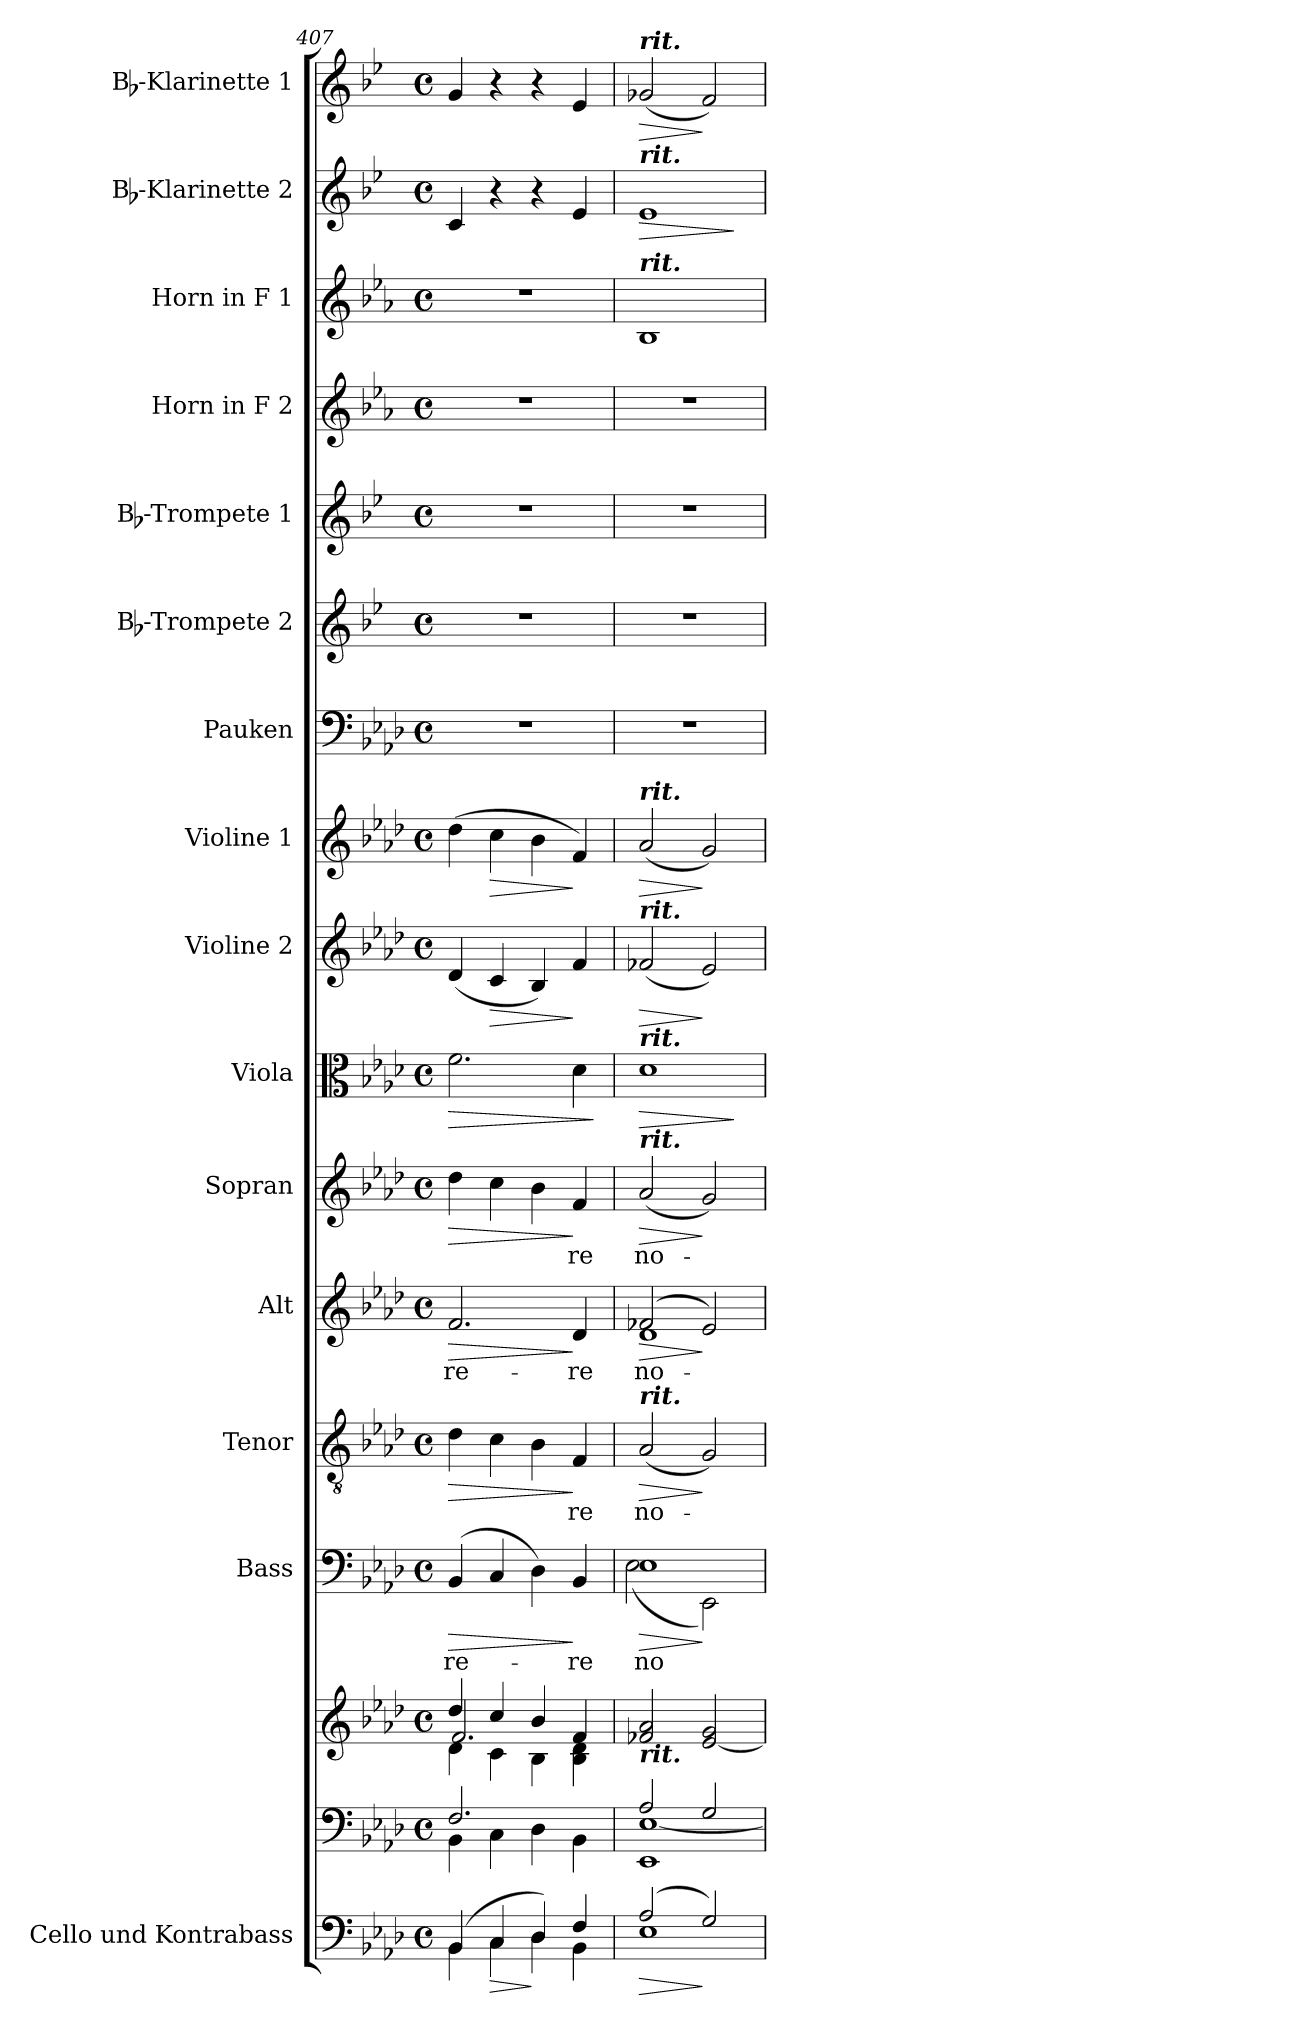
**kern	**dynam	**kern	**kern	**kern	**text	**dynam	**kern	**text	**dynam	**kern	**text	**dynam	**kern	**text	**dynam	**kern	**dynam	**kern	**dynam	**kern	**dynam	**kern	**kern	**kern	**kern	**kern	**kern	**dynam	**kern	**dynam
*part16	*part16	*part15	*part15	*part14	*part14	*part14	*part13	*part13	*part13	*part12	*part12	*part12	*part11	*part11	*part11	*part10	*part10	*part9	*part9	*part8	*part8	*part7	*part6	*part5	*part4	*part3	*part2	*part2	*part1	*part1
*staff17	*staff17	*staff16	*staff15	*staff14	*staff14	*staff14	*staff13	*staff13	*staff13	*staff12	*staff12	*staff12	*staff11	*staff11	*staff11	*staff10	*staff10	*staff9	*staff9	*staff8	*staff8	*staff7	*staff6	*staff5	*staff4	*staff3	*staff2	*staff2	*staff1	*staff1
*I"Cello und Kontrabass	*	*	*	*I"Bass	*	*	*I"Tenor	*	*	*I"Alt	*	*	*I"Sopran	*	*	*I"Viola	*	*I"Violine 2	*	*I"Violine 1	*	*I"Pauken	*I"Bb-Trompete 2	*I"Bb-Trompete 1	*I"Horn in F 2	*I"Horn in F 1	*I"Bb-Klarinette 2	*	*I"Bb-Klarinette 1	*
*I'Kb.	*	*	*	*I'B.	*	*	*I'T.	*	*	*I'A.	*	*	*I'S.	*	*	*I'Vla.	*	*I'Vl. 2	*	*I'Vl. 1	*	*I'Pk.	*I'Bb Trp. 2	*I'Bb Trp. 1	*	*	*I'Bb Kl. 2	*	*I'Bb Kl. 1	*
*clefF4	*	*clefF4	*clefG2	*clefF4	*	*	*clefGv2	*	*	*clefG2	*	*	*clefG2	*	*	*clefC3	*	*clefG2	*	*clefG2	*	*clefF4	*clefG2	*clefG2	*clefG2	*clefG2	*clefG2	*	*clefG2	*
*ITrd7c12	*	*	*	*	*	*	*	*	*	*	*	*	*	*	*	*	*	*	*	*	*	*	*ITrd1c2	*ITrd1c2	*ITrd4c7	*ITrd4c7	*ITrd1c2	*	*ITrd1c2	*
*k[b-e-a-d-]	*	*k[b-e-a-d-]	*k[b-e-a-d-]	*k[b-e-a-d-]	*	*	*k[b-e-a-d-]	*	*	*k[b-e-a-d-]	*	*	*k[b-e-a-d-]	*	*	*k[b-e-a-d-]	*	*k[b-e-a-d-]	*	*k[b-e-a-d-]	*	*k[b-e-a-d-]	*k[b-e-a-d-]	*k[b-e-a-d-]	*k[b-e-a-d-]	*k[b-e-a-d-]	*k[b-e-a-d-]	*	*k[b-e-a-d-]	*
*A-:	*	*A-:	*A-:	*A-:	*	*	*A-:	*	*	*A-:	*	*	*A-:	*	*	*A-:	*	*A-:	*	*A-:	*	*A-:	*A-:	*A-:	*A-:	*A-:	*A-:	*	*A-:	*
*M4/4	*	*M4/4	*M4/4	*M4/4	*	*	*M4/4	*	*	*M4/4	*	*	*M4/4	*	*	*M4/4	*	*M4/4	*	*M4/4	*	*M4/4	*M4/4	*M4/4	*M4/4	*M4/4	*M4/4	*	*M4/4	*
*met(c)	*	*met(c)	*met(c)	*met(c)	*	*	*met(c)	*	*	*met(c)	*	*	*met(c)	*	*	*met(c)	*	*met(c)	*	*met(c)	*	*met(c)	*met(c)	*met(c)	*met(c)	*met(c)	*met(c)	*	*met(c)	*
=407	=407	=407	=407	=407	=407	=407	=407	=407	=407	=407	=407	=407	=407	=407	=407	=407	=407	=407	=407	=407	=407	=407	=407	=407	=407	=407	=407	=407	=407	=407
*^	*	*^	*^	*	*	*	*	*	*	*	*	*	*	*	*	*	*	*	*	*	*	*	*	*	*	*	*	*	*	*
*	*	*	*	*	*	*^	*	*	*	*	*	*	*	*	*	*	*	*	*	*	*	*	*	*	*	*	*	*	*	*	*	*	*
!	!	!	!	!	!	!	!	!	!LO:LY:b	!LO:HP:b	!	!	!LO:HP:b	!	!LO:LY:b	!LO:HP:b	!	!	!LO:HP:b	!	!LO:HP:b	!	!	!	!	!	!	!	!	!	!	!	!	!
(>4BBB-/	4BBB-\	.	2.F/	4BB-\	4dd-/	4d-\	2.f/	(<4BB-/	-re-	>	4d-\	.	>	2.f/	-re-	>	4dd-\	.	>	2.f\	>	(<4d-/	.	(>4dd-\	.	1r	1r	1r	1r	1r	4B-/	.	4f/	.
!	!	!LO:HP:b	!	!	!	!	!	!	!	!	!	!	!	!	!	!	!	!	!	!	!	!	!LO:HP:b	!	!LO:HP:b	!	!	!	!	!	!	!	!	!
4CC/	4CC\	>	.	4C\	4cc/	4c\	.	4C/	.	.	4c\	.	.	.	.	.	4cc\	.	.	.	.	4c/	>	4cc\	>	.	.	.	.	.	4r	.	4r	.
4DD-/)	4DD-\	]	.	4D-\	4b-/	4B-\	.	4D-\)	.	.	4B-\	.	.	.	.	.	4b-\	.	.	.	.	4B-/)	.	4b-\	.	.	.	.	.	.	4r	.	4r	.
!	!	!	!	!	!	!	!	!	!LO:LY:b	!	!	!LO:LY:b	!	!	!LO:LY:b	!	!	!LO:LY:b	!	!	!	!	!	!	!	!	!	!	!	!	!	!	!	!
4FF/	4BBB-\	.	4ryy	4BB-\	4f/	4B-\ 4d-\	4ryy	4BB-/	-re	]	4F/	-re	]	4d-/	-re	]	4f/	-re	]	4d-\	.	4f/	]	4f/)	]	.	.	.	.	.	4d-/	.	4d-/	.
*v	*v	*	*	*	*	*	*	*	*	*	*	*	*	*	*	*	*	*	*	*	*	*	*	*	*	*	*	*	*	*	*	*	*	*
*	*	*v	*v	*	*	*	*	*	*	*	*	*	*	*	*	*	*	*	*	*	*	*	*	*	*	*	*	*	*	*	*	*	*
*	*	*	*v	*v	*v	*	*	*	*	*	*	*	*	*	*	*	*	*	*	*	*	*	*	*	*	*	*	*	*	*	*	*
.	.	.	.	.	.	.	.	.	.	.	.	.	.	.	.	.	]	.	.	.	.	.	.	.	.	.	.	.	.	.
=408	=408	=408	=408	=408	=408	=408	=408	=408	=408	=408	=408	=408	=408	=408	=408	=408	=408	=408	=408	=408	=408	=408	=408	=408	=408	=408	=408	=408	=408	=408
!	!	!	!	!	!	!	!	!	!	!	!	!	!	!	!	!	!	!	!	!	!	!	!	!	!	!	!	!	!LO:TX:a:Bi:t=rit.	!
!	!	!	!	!	!	!	!	!	!	!	!	!	!	!	!	!	!	!	!	!	!	!	!	!	!	!	!LO:TX:a:Bi:t=rit.	!	!	!
!	!	!	!	!	!	!	!	!	!	!	!	!	!	!	!	!	!	!	!	!	!	!	!	!	!	!LO:TX:a:Bi:t=rit.	!	!	!	!
!	!	!	!	!	!	!	!	!	!	!	!	!	!	!	!	!	!	!	!	!LO:TX:a:Bi:t=rit.	!	!	!	!	!	!	!	!	!	!
!	!	!	!	!	!	!	!	!	!	!	!	!	!	!	!	!	!	!LO:TX:a:Bi:t=rit.	!	!	!	!	!	!	!	!	!	!	!	!
!	!	!	!	!	!	!	!	!	!	!	!	!	!	!	!	!LO:TX:a:Bi:t=rit.	!	!	!	!	!	!	!	!	!	!	!	!	!	!
!	!	!	!	!	!	!	!	!	!	!	!	!	!LO:TX:a:Bi:t=rit.	!	!	!	!	!	!	!	!	!	!	!	!	!	!	!	!	!
!	!	!	!	!	!	!	!	!	!	!LO:TX:a:Bi:t=rit.	!	!	!	!	!	!	!	!	!	!	!	!	!	!	!	!	!	!	!	!
!	!	!	!	!	!	!	!LO:TX:a:Bi:t=rit.	!	!	!	!	!	!	!	!	!	!	!	!	!	!	!	!	!	!	!	!	!	!	!
!	!	!	!	!LO:TX:a:Bi:t=rit.	!	!	!	!	!	!	!	!	!	!	!	!	!	!	!	!	!	!	!	!	!	!	!	!	!	!
!	!	!	!LO:TX:b:Bi:t=rit.	!	!	!	!	!	!	!	!	!	!	!	!	!	!	!	!	!	!	!	!	!	!	!	!	!	!	!
!LO:TX:a:Bi:t=rit.	!	!	!	!	!	!	!	!	!	!	!	!	!	!	!	!	!	!	!	!	!	!	!	!	!	!	!	!	!	!
!	!LO:HP:b	!	!	!	!LO:LY:b	!LO:HP:b	!	!LO:LY:b	!LO:HP:b	!	!LO:LY:b	!LO:HP:b	!	!LO:LY:b	!LO:HP:b	!	!LO:HP:b	!	!LO:HP:b	!	!LO:HP:b	!	!	!	!	!	!	!LO:HP:b	!	!LO:HP:b
*^	*	*^	*	*^	*	*	*	*	*	*^	*	*	*	*	*	*	*	*	*	*	*	*	*	*	*	*	*	*	*	*
(2AA-/	1EE-	>	2A-/	1EE- [<1E-	2f-X/ 2a-/	1E-	(<2E-\	no-	>	(<2A-/	no-	>	(2f-X/	1d-	no-	>	(<2a-/	no-	>	1d-	>	(<2f-X/	>	(<2a-/	>	1r	1r	1r	1r	1E-	1d-	>	(<2f-X/	>
2GG/)	.	]	2G/	.	[2e-/ 2g/	.	2EE-\)	.	]	2G/)	.	]	2e-/)	.	.	]	2g/)	.	]	.	.	2e-/)	]	2g/)	]	.	.	.	.	.	.	.	2e-/)	]
*v	*v	*	*	*	*	*v	*v	*	*	*	*	*	*v	*v	*	*	*	*	*	*	*	*	*	*	*	*	*	*	*	*	*	*	*	*
*	*	*v	*v	*	*	*	*	*	*	*	*	*	*	*	*	*	*	*	*	*	*	*	*	*	*	*	*	*	*	*	*
.	.	.	.	.	.	.	.	.	.	.	.	.	.	.	.	.	]	.	.	.	.	.	.	.	.	.	.	]	.	.
=	=	=	=	=	=	=	=	=	=	=	=	=	=	=	=	=	=	=	=	=	=	=	=	=	=	=	=	=	=	=
*-	*-	*-	*-	*-	*-	*-	*-	*-	*-	*-	*-	*-	*-	*-	*-	*-	*-	*-	*-	*-	*-	*-	*-	*-	*-	*-	*-	*-	*-	*-
